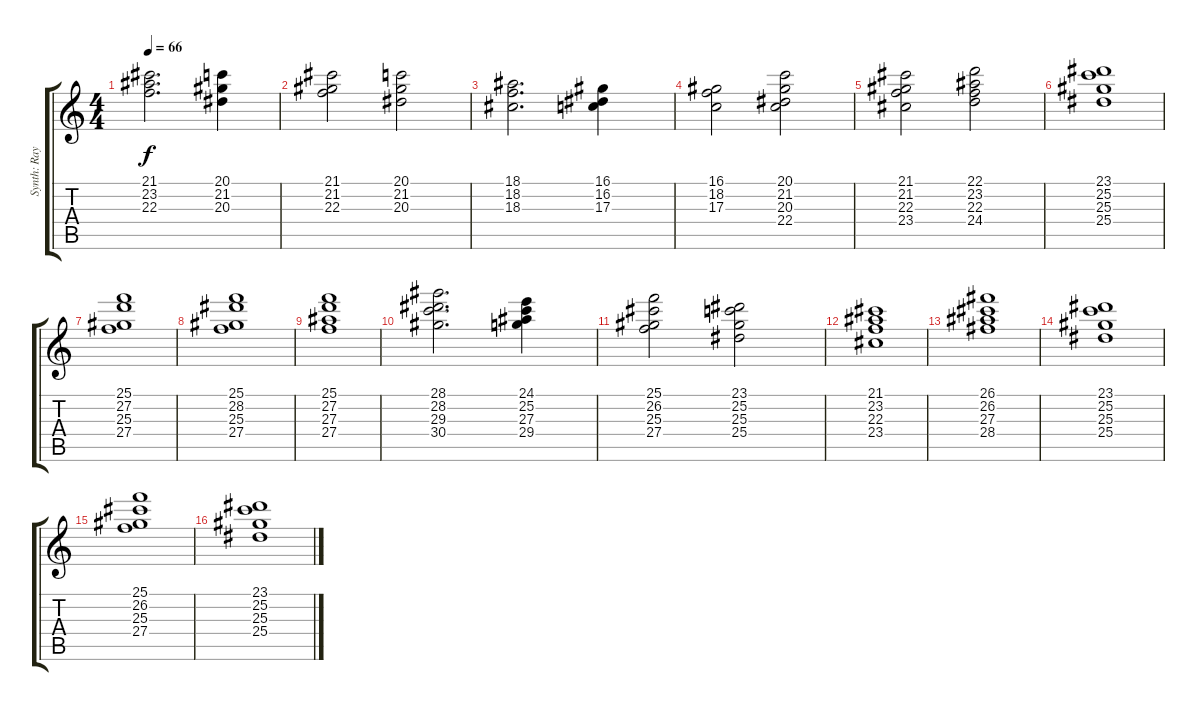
\track ("Synth: Ray Cooper" "Synth: Ray") {instrument synthstrings1}
\staff {score tabs}
\tuning (E4 B3 G3 D3 A2 E2) {hide}
\ts (4 4)
\tempo 66
\clef g2
\ks c
(21.1 23.2 22.3).2{d dy f} (20.1 21.2 20.3).4 |
(21.1 21.2 22.3).2 (20.1 21.2 20.3).2 |
(18.1 18.2 18.3).2{d} (16.1 16.2 17.3).4 |
(16.1 18.2 17.3).2 (20.1 21.2 20.3 22.4).2 |
(21.1 21.2 22.3 23.4).2 (22.1 23.2 22.3 24.4).2 |
(23.1 25.2 25.3 25.4).1 |
(25.1 27.2 25.3 27.4).1 |
(25.1 28.2 25.3 27.4).1 |
(25.1 27.2 27.3 27.4).1 |
(28.1 28.2 29.3 30.4).2{d} (24.1 25.2 27.3 29.4).4 |
(25.1 26.2 25.3 27.4).2 (23.1 25.2 25.3 25.4).2 |
(21.1 23.2 22.3 23.4).1 |
(26.1 26.2 27.3 28.4).1 |
(23.1 25.2 25.3 25.4).1 |
(25.1 26.2 25.3 27.4).1 |
(23.1 25.2 25.3 25.4).1
